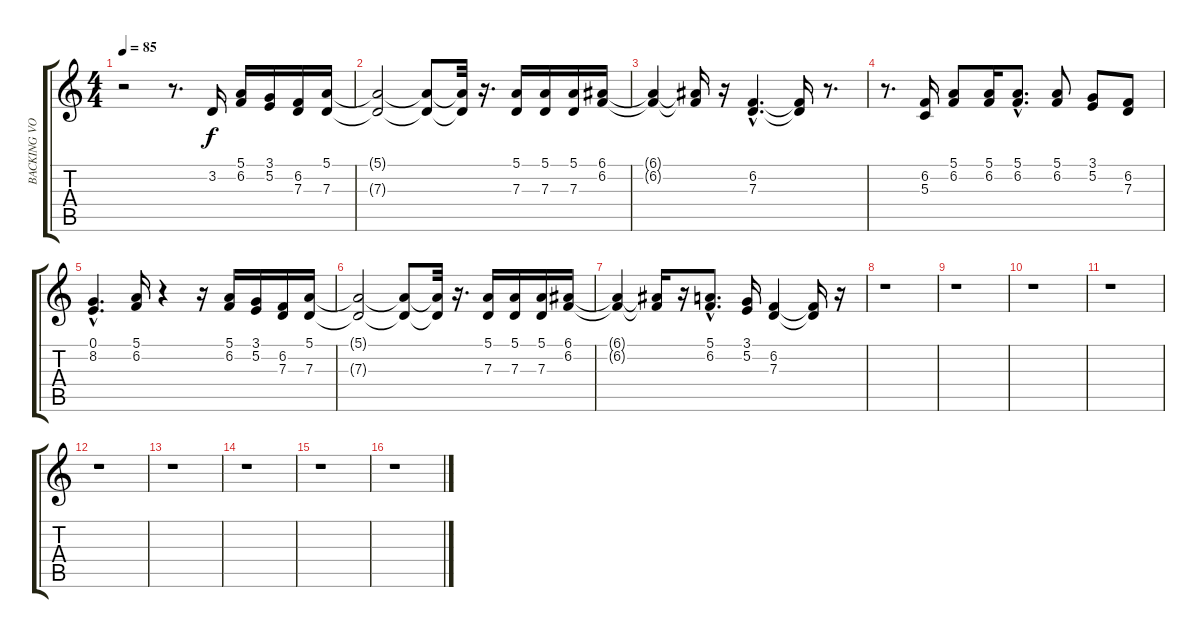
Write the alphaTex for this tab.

\track ("BACKING VOCALS" "BACKING VO") {instrument choiraahs}
\staff {score tabs}
\tuning (E4 B3 G3 D3 A2 E2) {hide}
\ts (4 4)
\tempo 85
\clef g2
\ks c
r.2{dy f} r.8{d} 3.2.16 (5.1 6.2).16 (3.1 5.2).16 (6.2 7.3).16 (5.1 7.3).16 |
(5.1{t} 7.3{t}).2 (5.1{t} 7.3{t}).8 (5.1{t} 7.3{t}).32 r.16{d} (5.1 7.3).16 (5.1 7.3).16 (5.1 7.3).16 (6.1 6.2).16 |
(6.1{t} 6.2{t}).4 (6.1{t} 6.2{t}).16 r.16 (6.2{hac} 7.3{hac}).4{d} (6.2{t} 7.3{t}).16 r.8{d} |
r.8{d} (6.2 5.3).16 (5.1 6.2).8 (5.1 6.2).16 (5.1{hac} 6.2{hac}).8{d} (5.1 6.2).8 (3.1 5.2).8 (6.2 7.3).8 |
(0.1{hac} 8.2{hac}).4{d} (5.1 6.2).16 r.4 r.16 (5.1 6.2).16 (3.1 5.2).16 (6.2 7.3).16 (5.1 7.3).16 |
(5.1{t} 7.3{t}).2 (5.1{t} 7.3{t}).8 (5.1{t} 7.3{t}).32 r.16{d} (5.1 7.3).16 (5.1 7.3).16 (5.1 7.3).16 (6.1 6.2).16 |
(6.1{t} 6.2{t}).4 (6.1{t} 6.2{t}).16 r.16 (5.1{hac} 6.2{hac}).8{d} (3.1 5.2).16 (6.2 7.3).4 (6.2{t} 7.3{t}).16 r.16 |
r.1 |
r.1 |
r.1 |
r.1 |
r.1 |
r.1 |
r.1 |
r.1 |
r.1
